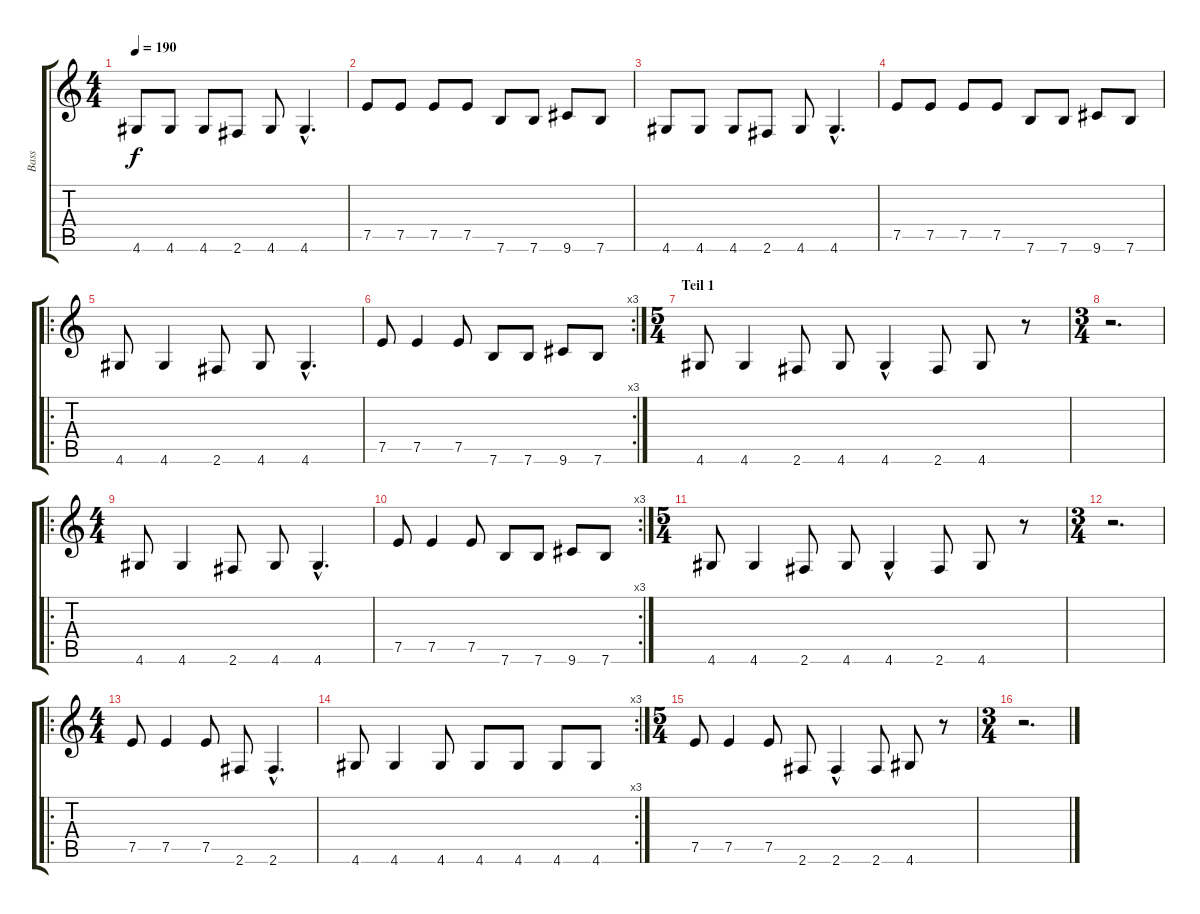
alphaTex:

\track ("Bass" "Bass") {instrument electricbassfinger}
\staff {score tabs}
\tuning (E4 B3 G3 D3 A2 E2) {hide}
\ts (4 4)
\tempo 190
\clef g2
\ks c
4.6.8{dy f instrument electricbassfinger} 4.6.8 4.6.8 2.6.8 4.6.8 4.6{hac}.4{d} |
7.5.8 7.5.8 7.5.8 7.5.8 7.6.8 7.6.8 9.6.8 7.6.8 |
4.6.8 4.6.8 4.6.8 2.6.8 4.6.8 4.6{hac}.4{d} |
7.5.8 7.5.8 7.5.8 7.5.8 7.6.8 7.6.8 9.6.8 7.6.8 |
\ro
4.6.8 4.6.4 2.6.8 4.6.8 4.6{hac}.4{d} |
\rc 3
7.5.8 7.5.4 7.5.8 7.6.8 7.6.8 9.6.8 7.6.8 |
\ts (5 4)
\section ("" "Teil 1")
4.6.8 4.6.4 2.6.8 4.6.8 4.6{hac}.4 2.6.8 4.6.8 r.8 |
\ts (3 4)
r.2{d} |
\ro
\ts (4 4)
4.6.8 4.6.4 2.6.8 4.6.8 4.6{hac}.4{d} |
\rc 3
7.5.8 7.5.4 7.5.8 7.6.8 7.6.8 9.6.8 7.6.8 |
\ts (5 4)
4.6.8 4.6.4 2.6.8 4.6.8 4.6{hac}.4 2.6.8 4.6.8 r.8 |
\ts (3 4)
r.2{d} |
\ro
\ts (4 4)
7.5.8 7.5.4 7.5.8 2.6.8 2.6{hac}.4{d} |
\rc 3
4.6.8 4.6.4 4.6.8 4.6.8 4.6.8 4.6.8 4.6.8 |
\ts (5 4)
7.5.8 7.5.4 7.5.8 2.6.8 2.6{hac}.4 2.6.8 4.6.8 r.8 |
\ts (3 4)
r.2{d}
